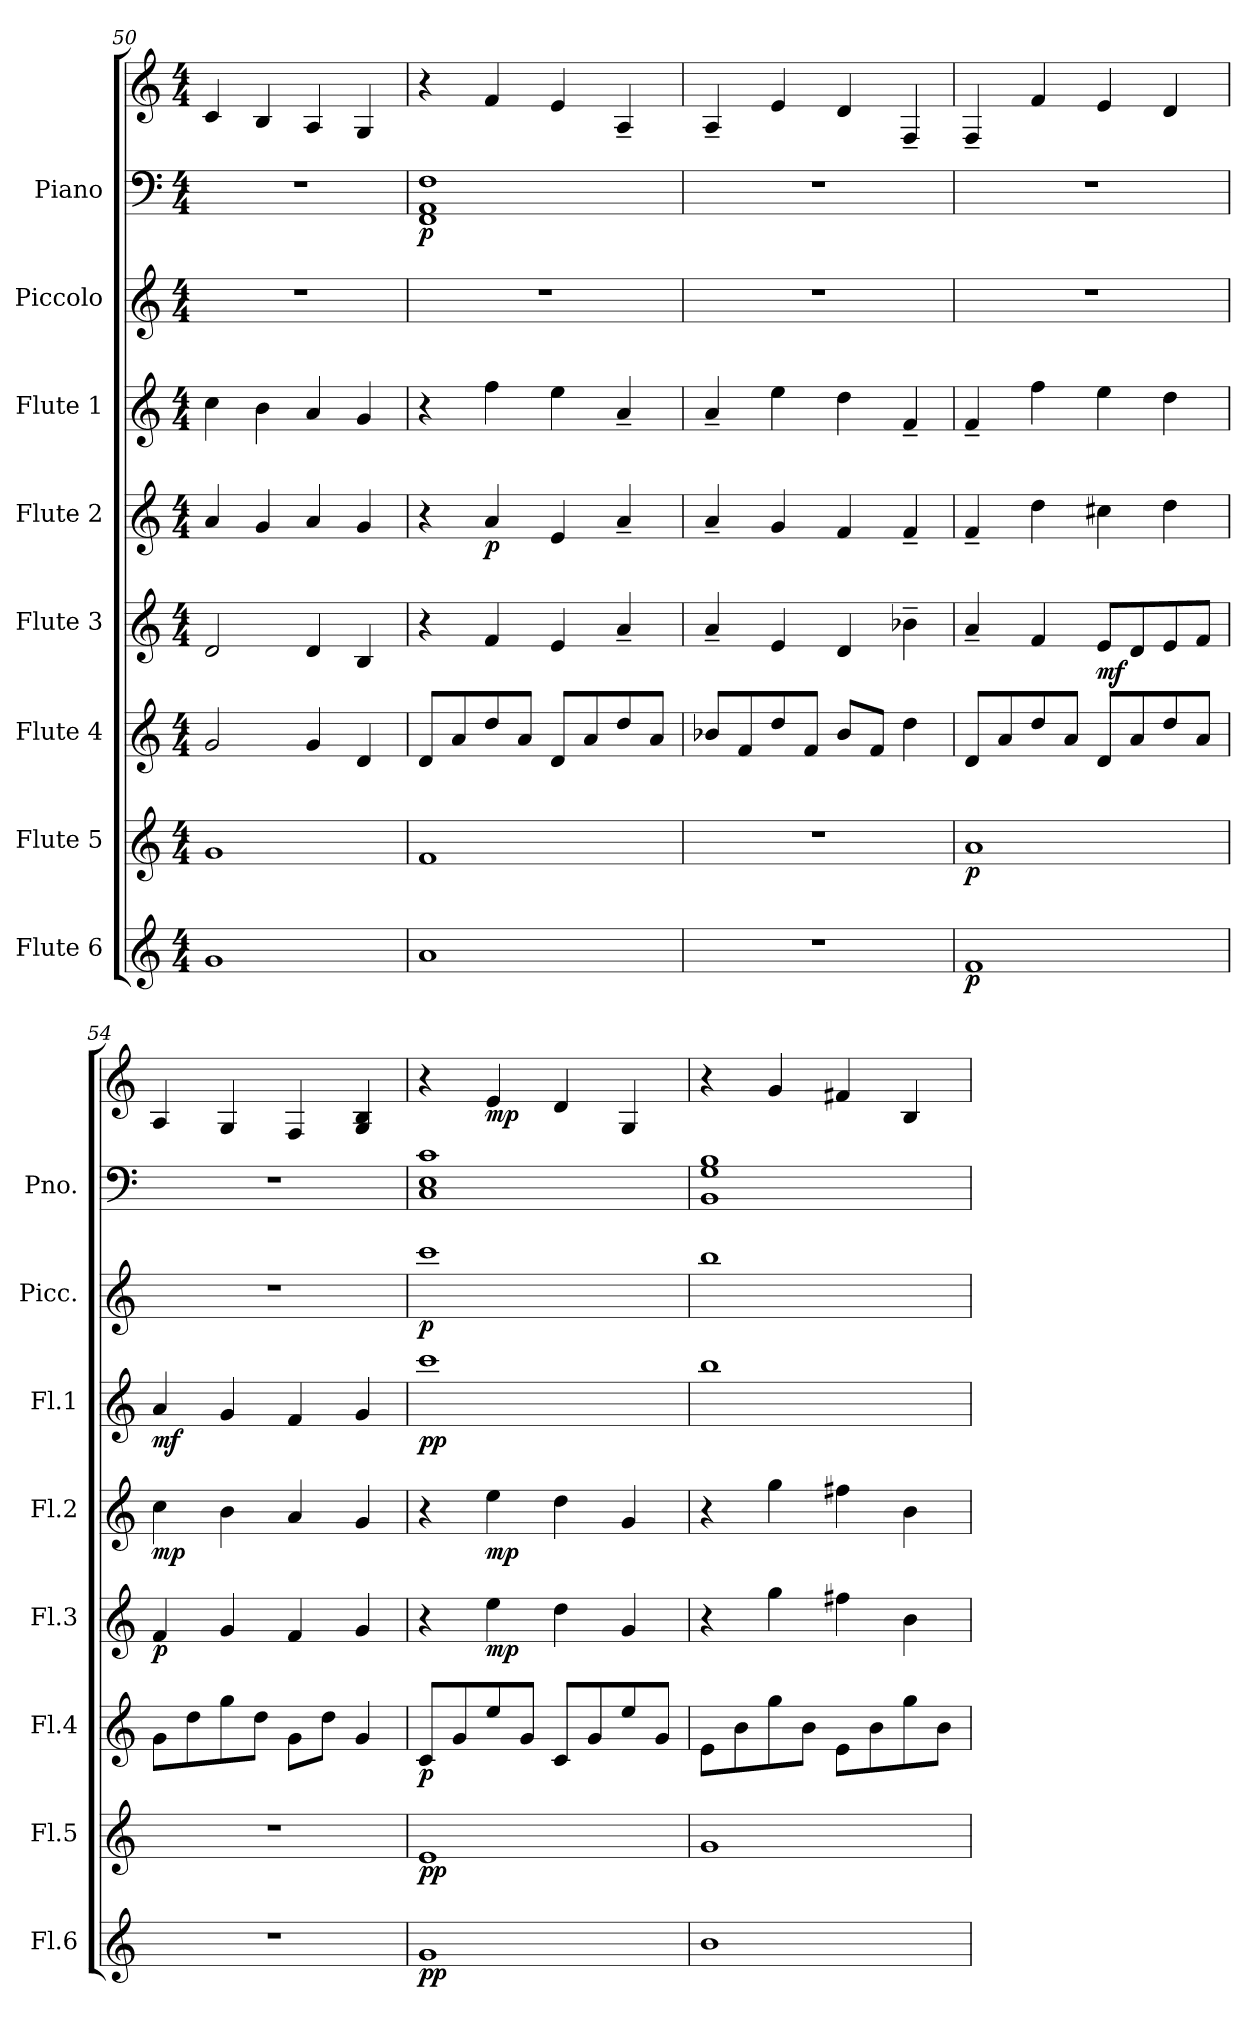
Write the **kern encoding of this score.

**kern	**dynam	**kern	**dynam	**kern	**dynam	**kern	**dynam	**kern	**dynam	**kern	**dynam	**kern	**dynam	**kern	**kern	**dynam
*part8	*part8	*part7	*part7	*part6	*part6	*part5	*part5	*part4	*part4	*part3	*part3	*part2	*part2	*part1	*part1	*part1
*staff9	*staff9	*staff8	*staff8	*staff7	*staff7	*staff6	*staff6	*staff5	*staff5	*staff4	*staff4	*staff3	*staff3	*staff2	*staff1	*staff1/2
*I"Flute 6	*	*I"Flute 5	*	*I"Flute 4	*	*I"Flute 3	*	*I"Flute 2	*	*I"Flute 1	*	*I"Piccolo	*	*I"Piano	*	*
*I'Fl.6	*	*I'Fl.5	*	*I'Fl.4	*	*I'Fl.3	*	*I'Fl.2	*	*I'Fl.1	*	*I'Picc.	*	*I'Pno.	*	*
*clefG2	*	*clefG2	*	*clefG2	*	*clefG2	*	*clefG2	*	*clefG2	*	*clefG2	*	*clefF4	*clefG2	*
*	*	*	*	*	*	*	*	*	*	*	*	*ITrd-7c-12	*	*	*	*
*k[]	*	*k[]	*	*k[]	*	*k[]	*	*k[]	*	*k[]	*	*k[]	*	*k[]	*k[]	*
*M4/4	*	*M4/4	*	*M4/4	*	*M4/4	*	*M4/4	*	*M4/4	*	*M4/4	*	*M4/4	*M4/4	*
=50	=50	=50	=50	=50	=50	=50	=50	=50	=50	=50	=50	=50	=50	=50	=50	=50
1g	.	1g	.	2g/	.	2d/	.	4a/	.	4cc\	.	1r	.	1r	4c/	.
.	.	.	.	.	.	.	.	4g/	.	4b\	.	.	.	.	4B/	.
.	.	.	.	4g/	.	4d/	.	4a/	.	4a/	.	.	.	.	4A/	.
.	.	.	.	4d/	.	4B/	.	4g/	.	4g/	.	.	.	.	4G/	.
=51	=51	=51	=51	=51	=51	=51	=51	=51	=51	=51	=51	=51	=51	=51	=51	=51
!	!	!	!	!	!	!	!	!	!	!	!	!	!	!	!	!LO:DY:b=2
1a	.	1f	.	8d/L	.	4r	.	4r	.	4r	.	1r	.	1FF 1AA 1F	4r	p
.	.	.	.	8a/	.	.	.	.	.	.	.	.	.	.	.	.
!	!	!	!	!	!	!	!	!	!LO:DY:b	!	!	!	!	!	!	!
.	.	.	.	8dd/	.	4f/	.	4a/	p	4ff\	.	.	.	.	4f/	.
.	.	.	.	8a/J	.	.	.	.	.	.	.	.	.	.	.	.
.	.	.	.	8d/L	.	4e/	.	4e/	.	4ee\	.	.	.	.	4e/	.
.	.	.	.	8a/	.	.	.	.	.	.	.	.	.	.	.	.
.	.	.	.	8dd/	.	4a~/	.	4a~/	.	4a~/	.	.	.	.	4A~/	.
.	.	.	.	8a/J	.	.	.	.	.	.	.	.	.	.	.	.
=52	=52	=52	=52	=52	=52	=52	=52	=52	=52	=52	=52	=52	=52	=52	=52	=52
1r	.	1r	.	8b-X/L	.	4a~/	.	4a~/	.	4a~/	.	1r	.	1r	4A~/	.
.	.	.	.	8f/	.	.	.	.	.	.	.	.	.	.	.	.
.	.	.	.	8dd/	.	4e/	.	4g/	.	4ee\	.	.	.	.	4e/	.
.	.	.	.	8f/J	.	.	.	.	.	.	.	.	.	.	.	.
.	.	.	.	8b-/L	.	4d/	.	4f/	.	4dd\	.	.	.	.	4d/	.
.	.	.	.	8f/J	.	.	.	.	.	.	.	.	.	.	.	.
.	.	.	.	4dd\	.	4b-X~\	.	4f~/	.	4f~/	.	.	.	.	4F~/	.
!!LO:PB:g=z
=53	=53	=53	=53	=53	=53	=53	=53	=53	=53	=53	=53	=53	=53	=53	=53	=53
!	!LO:DY:b	!	!LO:DY:b	!	!	!	!	!	!	!	!	!	!	!	!	!
1f	p	1a	p	8d/L	.	4a~/	.	4f~/	.	4f~/	.	1r	.	1r	4F~/	.
.	.	.	.	8a/	.	.	.	.	.	.	.	.	.	.	.	.
.	.	.	.	8dd/	.	4f/	.	4dd\	.	4ff\	.	.	.	.	4f/	.
.	.	.	.	8a/J	.	.	.	.	.	.	.	.	.	.	.	.
!	!	!	!	!	!	!	!LO:DY:b	!	!	!	!	!	!	!	!	!
.	.	.	.	8d/L	.	8e/L	mf	4cc#X\	.	4ee\	.	.	.	.	4e/	.
.	.	.	.	8a/	.	8d/	.	.	.	.	.	.	.	.	.	.
.	.	.	.	8dd/	.	8e/	.	4dd\	.	4dd\	.	.	.	.	4d/	.
.	.	.	.	8a/J	.	8f/J	.	.	.	.	.	.	.	.	.	.
=54	=54	=54	=54	=54	=54	=54	=54	=54	=54	=54	=54	=54	=54	=54	=54	=54
!	!	!	!	!	!	!	!LO:DY:b	!	!LO:DY:b	!	!LO:DY:b	!	!	!	!	!
1r	.	1r	.	8g\L	.	4f/	p	4cc\	mp	4a/	mf	1r	.	1r	4A/	.
.	.	.	.	8dd\	.	.	.	.	.	.	.	.	.	.	.	.
.	.	.	.	8gg\	.	4g/	.	4b\	.	4g/	.	.	.	.	4G/	.
.	.	.	.	8dd\J	.	.	.	.	.	.	.	.	.	.	.	.
.	.	.	.	8g\L	.	4f/	.	4a/	.	4f/	.	.	.	.	4F/	.
.	.	.	.	8dd\J	.	.	.	.	.	.	.	.	.	.	.	.
.	.	.	.	4g/	.	4g/	.	4g/	.	4g/	.	.	.	.	4G/ 4B/	.
=55	=55	=55	=55	=55	=55	=55	=55	=55	=55	=55	=55	=55	=55	=55	=55	=55
!	!LO:DY:b	!	!LO:DY:b	!	!LO:DY:b	!	!	!	!	!	!LO:DY:b	!	!	!	!	!
!	!	!	!	!	!	!	!	!	!	!	!LO:DY:n=1:b	!	!LO:DY:b	!	!	!
1g	pp	1e	pp	8c/L	p	4r	.	4r	.	1ccc	p p	1cccc	p	1C 1E 1c	4r	.
.	.	.	.	8g/	.	.	.	.	.	.	.	.	.	.	.	.
!	!	!	!	!	!	!	!LO:DY:b	!	!LO:DY:b	!	!	!	!	!	!	!LO:DY:b
.	.	.	.	8ee/	.	4ee\	mp	4ee\	mp	.	.	.	.	.	4e/	mp
.	.	.	.	8g/J	.	.	.	.	.	.	.	.	.	.	.	.
.	.	.	.	8c/L	.	4dd\	.	4dd\	.	.	.	.	.	.	4d/	.
.	.	.	.	8g/	.	.	.	.	.	.	.	.	.	.	.	.
.	.	.	.	8ee/	.	4g/	.	4g/	.	.	.	.	.	.	4G/	.
.	.	.	.	8g/J	.	.	.	.	.	.	.	.	.	.	.	.
=56	=56	=56	=56	=56	=56	=56	=56	=56	=56	=56	=56	=56	=56	=56	=56	=56
1b	.	1g	.	8e\L	.	4r	.	4r	.	1bb	.	1bbb	.	1BB 1G 1B	4r	.
.	.	.	.	8b\	.	.	.	.	.	.	.	.	.	.	.	.
.	.	.	.	8gg\	.	4gg\	.	4gg\	.	.	.	.	.	.	4g/	.
.	.	.	.	8b\J	.	.	.	.	.	.	.	.	.	.	.	.
.	.	.	.	8e\L	.	4ff#X\	.	4ff#X\	.	.	.	.	.	.	4f#X/	.
.	.	.	.	8b\	.	.	.	.	.	.	.	.	.	.	.	.
.	.	.	.	8gg\	.	4b\	.	4b\	.	.	.	.	.	.	4B/	.
.	.	.	.	8b\J	.	.	.	.	.	.	.	.	.	.	.	.
=	=	=	=	=	=	=	=	=	=	=	=	=	=	=	=	=
*-	*-	*-	*-	*-	*-	*-	*-	*-	*-	*-	*-	*-	*-	*-	*-	*-
